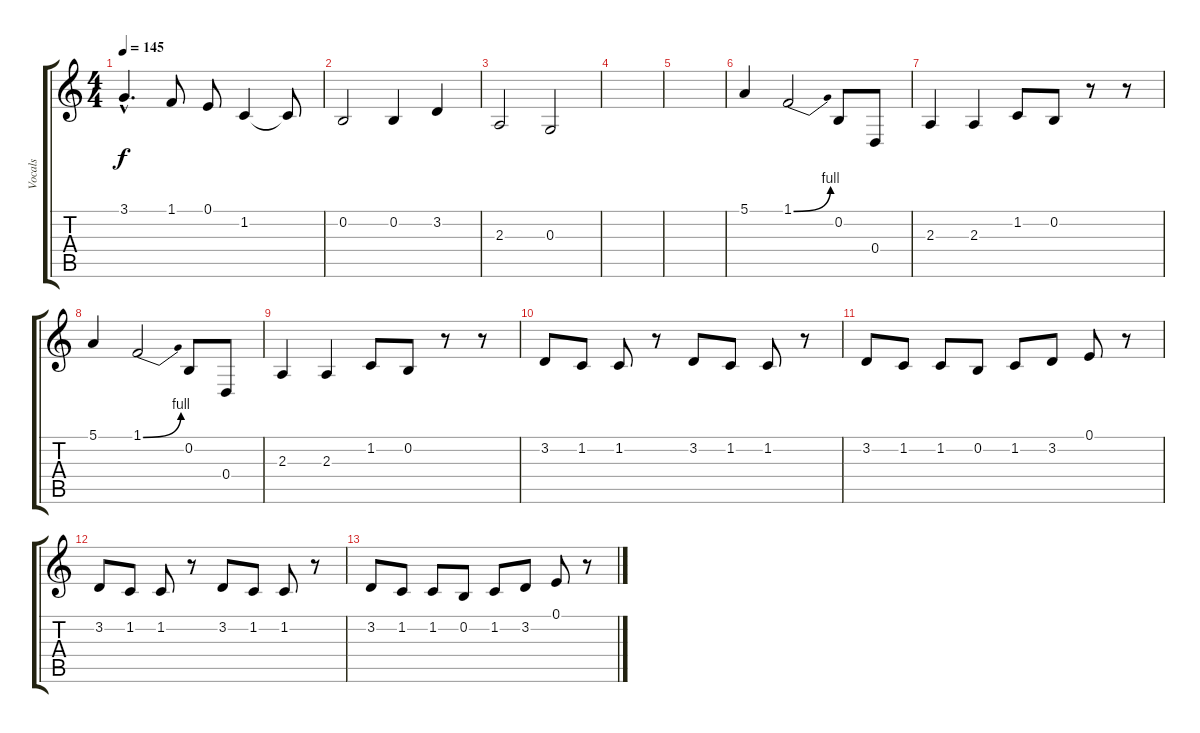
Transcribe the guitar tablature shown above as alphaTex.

\track ("Vocals" "Vocals") {instrument lead1square}
\staff {score tabs}
\tuning (E4 B3 G3 D3 A2 E2) {hide}
\ts (4 4)
\tempo 145
\clef g2
\ks c
3.1{hac}.4{d dy f} 1.1.8 0.1.8 1.2.4 1.2{t}.8 |
0.2.2 0.2.4 3.2.4 |
2.3.2 0.3.2 |
|
|
5.1.4 1.1{be (bend 0 0 60 4)}.2 0.2.8 0.4.8 |
2.3.4 2.3.4 1.2.8 0.2.8 r.8 r.8 |
5.1.4 1.1{be (bend 0 0 60 4)}.2 0.2.8 0.4.8 |
2.3.4 2.3.4 1.2.8 0.2.8 r.8 r.8 |
3.2.8 1.2.8 1.2.8 r.8 3.2.8 1.2.8 1.2.8 r.8 |
3.2.8 1.2.8 1.2.8 0.2.8 1.2.8 3.2.8 0.1.8 r.8 |
3.2.8 1.2.8 1.2.8 r.8 3.2.8 1.2.8 1.2.8 r.8 |
3.2.8 1.2.8 1.2.8 0.2.8 1.2.8 3.2.8 0.1.8 r.8
